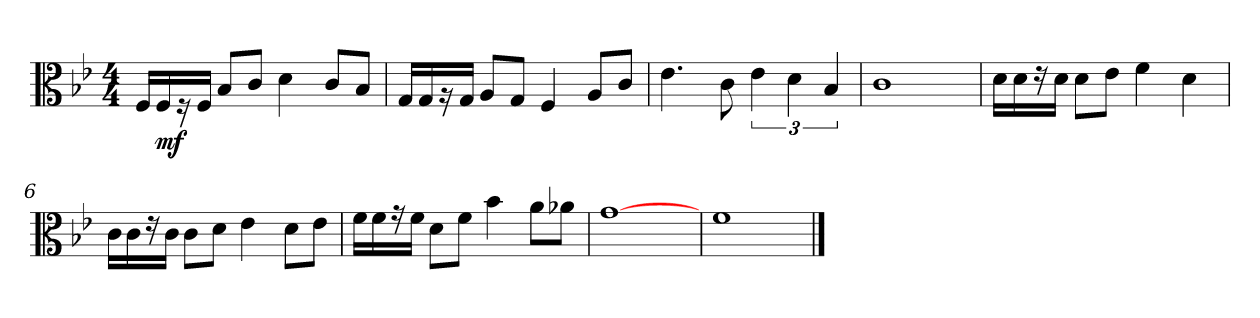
**kern	**dynam
*part1	*part1
*staff1	*staff1
*clefC3	*
*k[b-e-]	*
*B-:	*
*M4/4	*
*MM120	*
=1	=1
16F/LL	.
!	!LO:DY:b
16F/J	mf
16r	.
16F/Jk	.
8B-/L	.
8c/J	.
4d\	.
8c/L	.
8B-/J	.
=2	=2
16G/LL	.
16G/J	.
16r	.
16G/Jk	.
8A/L	.
8G/J	.
4F/	.
8A/L	.
8c/J	.
=3	=3
4.e-\	.
8c\	.
6e-\	.
6d\	.
6B-/	.
=4	=4
1c	.
!!LO:LB:g=z
=5	=5
16d\LL	.
16d\J	.
16r	.
16d\Jk	.
8d\L	.
8e-\J	.
4f\	.
4d\	.
=6	=6
16c\LL	.
16c\J	.
16r	.
16c\Jk	.
8c\L	.
8d\J	.
4e-\	.
8d\L	.
8e-\J	.
=7	=7
16f\LL	.
16f\J	.
16r	.
16f\Jk	.
8d\L	.
8f\J	.
4b-\	.
8a\L	.
8a-X\J	.
=8	=8
[1g	.
=9	=9
1f	.
==	==
*-	*-
